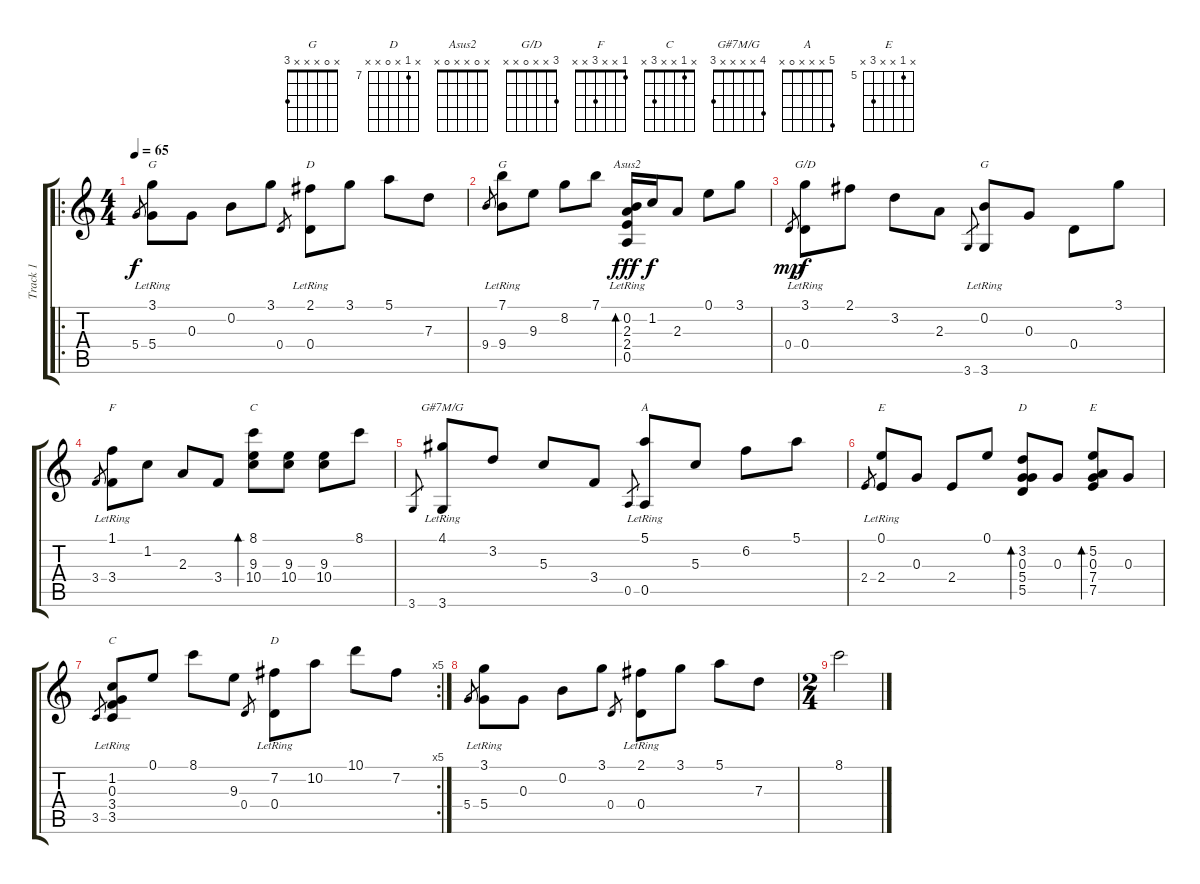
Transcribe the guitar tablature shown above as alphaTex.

\track ("Track 1" "Track 1") {instrument acousticguitarsteel}
\staff {score tabs}
\tuning (E4 B3 G3 D3 A2 E2) {hide}
\chord ("G" 3 x x 5 x x)
\chord ("D" 2 x x 0 x x)
\chord ("G" 7 x x 9 x x) {firstfret 7}
\chord ("Asus2" x 0 x x 0 x)
\chord ("G/D" 3 x x 0 x x)
\chord ("G" x 0 x x x 3)
\chord ("F" 1 x x 3 x x)
\chord ("C" 8 x 9 10 x x) {firstfret 8}
\chord ("G#7M/G" 4 x x x x 3)
\chord ("A" 5 x x x 0 x)
\chord ("E" 0 x x 2 x x)
\chord ("D" x 3 x x 5 x)
\chord ("E" x 5 x x 7 x) {firstfret 5}
\chord ("C" x 1 x x 3 x)
\chord ("D" x 7 x 0 x x) {firstfret 7}
\ro
\ts (4 4)
\tempo 65
\clef g2
\ks c
5.4.8{gr dy f instrument acousticguitarsteel} (3.1 5.4{lr}).8{ch "G"} 0.3.8 0.2.8 3.1.8 0.4.8{gr} (2.1 0.4{lr}).8{ch "D"} 3.1.8 5.1.8 7.3.8 |
9.4.8{gr} (7.1 9.4{lr}).8{ch "G"} 9.3.8 8.2.8 7.1.8 (0.2{lr} 2.3{lr} 2.4{lr} 0.5{lr}).16{bd 480 ch "Asus2" dy fff} 1.2.16{dy f} 2.3.8 0.1.8 3.1.8 |
0.4.8{gr dy mp} (3.1 0.4{lr}).8{ch "G/D" dy f} 2.1.8 3.2.8 2.3.8 3.6.8{gr} (0.2 3.6{lr}).8{ch "G"} 0.3.8 0.4.8 3.1.8 |
3.4.8{gr} (1.1 3.4{lr}).8{ch "F"} 1.2.8 2.3.8 3.4.8 (8.1 9.3 10.4).8{bd 480 ch "C"} (9.3 10.4).8 (9.3 10.4).8 8.1.8 |
3.6.8{gr} (4.1 3.6{lr}).8{ch "G#7M/G"} 3.2.8 5.3.8 3.4.8 0.5.8{gr} (5.1 0.5{lr}).8{ch "A"} 5.3.8 6.2.8 5.1.8 |
2.4.8{gr} (0.1 2.4{lr}).8{ch "E"} 0.3.8 2.4.8 0.1.8 (3.2 0.3 5.4 5.5).8{bd 60 ch "D"} 0.3.8 (5.2 0.3 7.4 7.5).8{bd 60 ch "E"} 0.3.8 |
\rc 5
3.5.8{gr} (1.2 0.3 3.4 3.5{lr}).8{ch "C"} 0.1.8 8.1.8 9.3.8 0.4.8{gr} (7.2 0.4{lr}).8{ch "D"} 10.2.8 10.1.8 7.2.8 |
5.4.8{gr} (3.1 5.4{lr}).8 0.3.8 0.2.8 3.1.8 0.4.8{gr} (2.1 0.4{lr}).8 3.1.8 5.1.8 7.3.8 |
\ts (2 4)
8.1.2
